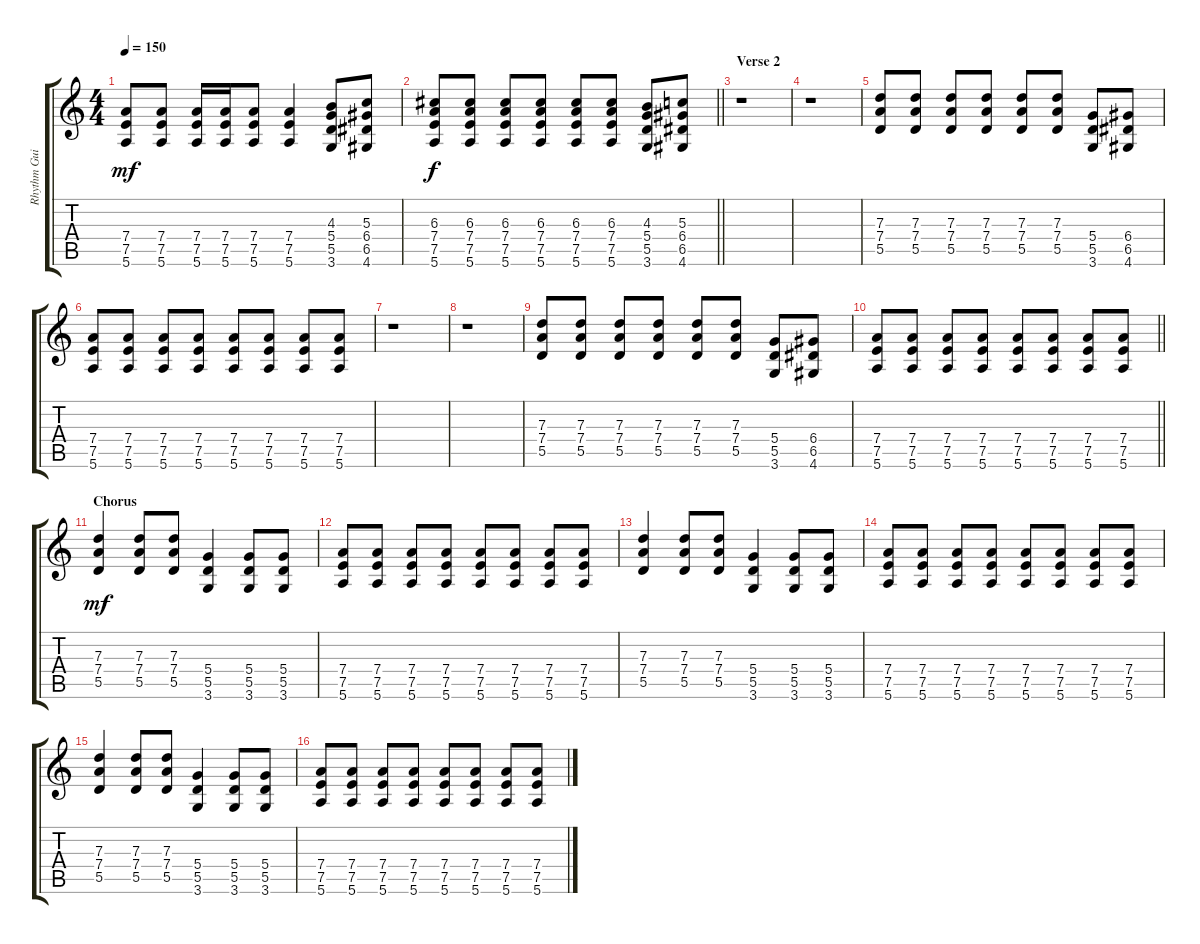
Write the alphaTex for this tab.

\track ("Rhythm Guitar" "Rhythm Gui") {instrument distortionguitar}
\staff {score tabs}
\tuning (E4 B3 G3 D3 A2 E2) {hide}
\ts (4 4)
\tempo 150
\clef g2
\ks c
(7.4 7.5 5.6).8{dy mf} (7.4 7.5 5.6).8 (7.4 7.5 5.6).16 (7.4 7.5 5.6).16 (7.4 7.5 5.6).8 (7.4 7.5 5.6).4 (4.3 5.4 5.5 3.6).8 (5.3 6.4 6.5 4.6).8 |
\barLineRight lightlight
(6.3 7.4 7.5 5.6).8{dy f} (6.3 7.4 7.5 5.6).8 (6.3 7.4 7.5 5.6).8 (6.3 7.4 7.5 5.6).8 (6.3 7.4 7.5 5.6).8 (6.3 7.4 7.5 5.6).8 (4.3 5.4 5.5 3.6).8 (5.3 6.4 6.5 4.6).8 |
\section ("" "Verse 2")
r.1 |
r.1 |
(7.3 7.4 5.5).8 (7.3 7.4 5.5).8 (7.3 7.4 5.5).8 (7.3 7.4 5.5).8 (7.3 7.4 5.5).8 (7.3 7.4 5.5).8 (5.4 5.5 3.6).8 (6.4 6.5 4.6).8 |
(7.4 7.5 5.6).8 (7.4 7.5 5.6).8 (7.4 7.5 5.6).8 (7.4 7.5 5.6).8 (7.4 7.5 5.6).8 (7.4 7.5 5.6).8 (7.4 7.5 5.6).8 (7.4 7.5 5.6).8 |
r.1 |
r.1 |
(7.3 7.4 5.5).8 (7.3 7.4 5.5).8 (7.3 7.4 5.5).8 (7.3 7.4 5.5).8 (7.3 7.4 5.5).8 (7.3 7.4 5.5).8 (5.4 5.5 3.6).8 (6.4 6.5 4.6).8 |
\barLineRight lightlight
(7.4 7.5 5.6).8 (7.4 7.5 5.6).8 (7.4 7.5 5.6).8 (7.4 7.5 5.6).8 (7.4 7.5 5.6).8 (7.4 7.5 5.6).8 (7.4 7.5 5.6).8 (7.4 7.5 5.6).8 |
\section ("" "Chorus")
(7.3 7.4 5.5).4{dy mf} (7.3 7.4 5.5).8 (7.3 7.4 5.5).8 (5.4 5.5 3.6).4 (5.4 5.5 3.6).8 (5.4 5.5 3.6).8 |
(7.4 7.5 5.6).8 (7.4 7.5 5.6).8 (7.4 7.5 5.6).8 (7.4 7.5 5.6).8 (7.4 7.5 5.6).8 (7.4 7.5 5.6).8 (7.4 7.5 5.6).8 (7.4 7.5 5.6).8 |
(7.3 7.4 5.5).4 (7.3 7.4 5.5).8 (7.3 7.4 5.5).8 (5.4 5.5 3.6).4 (5.4 5.5 3.6).8 (5.4 5.5 3.6).8 |
(7.4 7.5 5.6).8 (7.4 7.5 5.6).8 (7.4 7.5 5.6).8 (7.4 7.5 5.6).8 (7.4 7.5 5.6).8 (7.4 7.5 5.6).8 (7.4 7.5 5.6).8 (7.4 7.5 5.6).8 |
(7.3 7.4 5.5).4 (7.3 7.4 5.5).8 (7.3 7.4 5.5).8 (5.4 5.5 3.6).4 (5.4 5.5 3.6).8 (5.4 5.5 3.6).8 |
(7.4 7.5 5.6).8 (7.4 7.5 5.6).8 (7.4 7.5 5.6).8 (7.4 7.5 5.6).8 (7.4 7.5 5.6).8 (7.4 7.5 5.6).8 (7.4 7.5 5.6).8 (7.4 7.5 5.6).8
